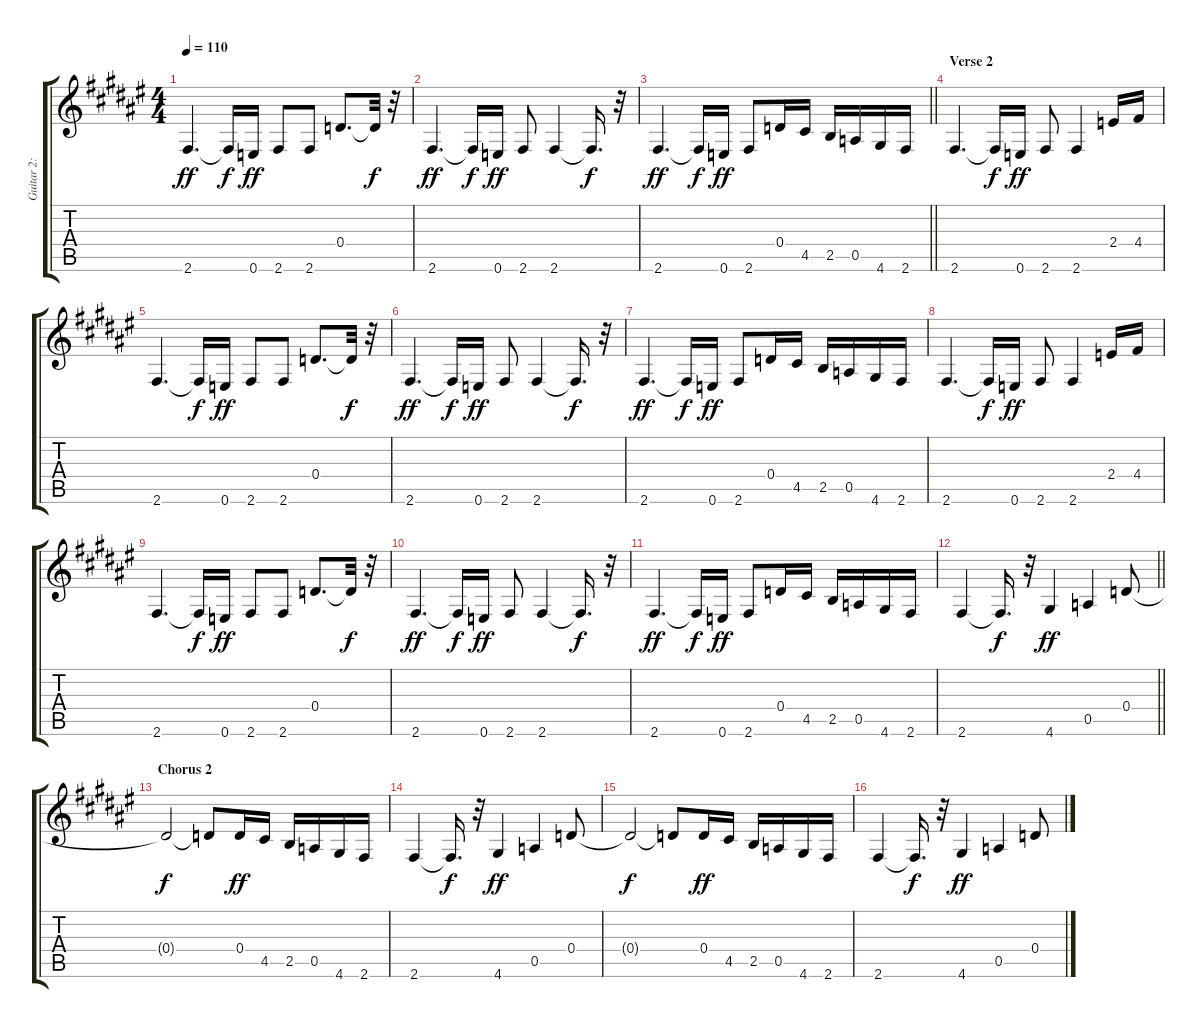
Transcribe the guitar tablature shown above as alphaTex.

\track ("Guitar 2: Tim Pierce" "Guitar 2: ") {instrument distortionguitar}
\staff {score tabs}
\tuning (E4 B3 G3 D3 A2 E2) {hide}
\ts (4 4)
\tempo 110
\clef g2
\ks f#
2.6.4{d dy ff} 2.6{t}.16{dy f} 0.6.16{dy ff} 2.6.8 2.6.8 0.4.8{d} 0.4{t}.32{dy f} r.32 |
2.6.4{d dy ff} 2.6{t}.16{dy f} 0.6.16{dy ff} 2.6.8 2.6.4 2.6{t}.16{d dy f} r.32 |
\barLineRight lightlight
2.6.4{d dy ff} 2.6{t}.16{dy f} 0.6.16{dy ff} 2.6.8 0.4.16 4.5.16 2.5.16 0.5.16 4.6.16 2.6.16 |
\section ("" "Verse 2")
2.6.4{d} 2.6{t}.16{dy f} 0.6.16{dy ff} 2.6.8 2.6.4 2.4.16 4.4.16 |
2.6.4{d} 2.6{t}.16{dy f} 0.6.16{dy ff} 2.6.8 2.6.8 0.4.8{d} 0.4{t}.32{dy f} r.32 |
2.6.4{d dy ff} 2.6{t}.16{dy f} 0.6.16{dy ff} 2.6.8 2.6.4 2.6{t}.16{d dy f} r.32 |
2.6.4{d dy ff} 2.6{t}.16{dy f} 0.6.16{dy ff} 2.6.8 0.4.16 4.5.16 2.5.16 0.5.16 4.6.16 2.6.16 |
2.6.4{d} 2.6{t}.16{dy f} 0.6.16{dy ff} 2.6.8 2.6.4 2.4.16 4.4.16 |
2.6.4{d} 2.6{t}.16{dy f} 0.6.16{dy ff} 2.6.8 2.6.8 0.4.8{d} 0.4{t}.32{dy f} r.32 |
2.6.4{d dy ff} 2.6{t}.16{dy f} 0.6.16{dy ff} 2.6.8 2.6.4 2.6{t}.16{d dy f} r.32 |
2.6.4{d dy ff} 2.6{t}.16{dy f} 0.6.16{dy ff} 2.6.8 0.4.16 4.5.16 2.5.16 0.5.16 4.6.16 2.6.16 |
\barLineRight lightlight
2.6.4 2.6{t}.16{d dy f} r.32 4.6.4{dy ff} 0.5.4 0.4.8 |
\section ("" "Chorus 2")
0.4{t}.2{dy f} 0.4{t}.8 0.4.16{dy ff} 4.5.16 2.5.16 0.5.16 4.6.16 2.6.16 |
2.6.4 2.6{t}.16{d dy f} r.32 4.6.4{dy ff} 0.5.4 0.4.8 |
0.4{t}.2{dy f} 0.4{t}.8 0.4.16{dy ff} 4.5.16 2.5.16 0.5.16 4.6.16 2.6.16 |
2.6.4 2.6{t}.16{d dy f} r.32 4.6.4{dy ff} 0.5.4 0.4.8
